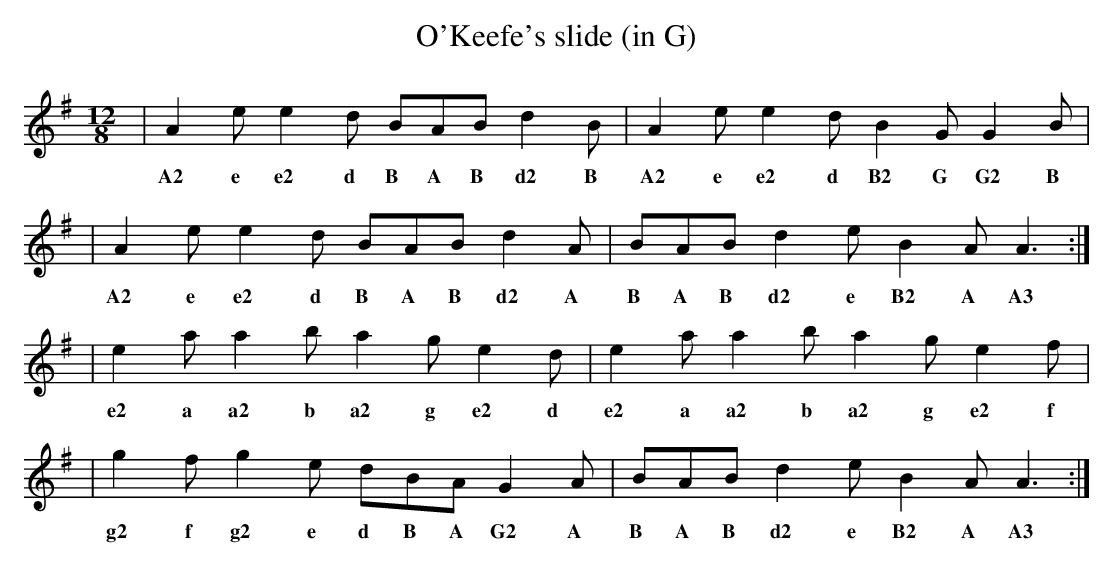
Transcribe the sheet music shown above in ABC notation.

X:1
T:O'Keefe's slide (in G)
M:12/8
L:1/8
K:G maj
|A2ee2d BABd2B|A2ee2dB2GG2B|
w: A2 e e2 d B A B d2 B A2 e e2 d B2 G G2 B
|A2e e2d BAB d2A|BABd2eB2AA3:|
w: A2 e e2 d B A B d2 A B A B d2 e B2 A A3
|e2aa2ba2ge2d|e2aa2ba2ge2f|
w: e2 a a2 b a2 g e2 d e2 a a2 b a2 g e2 f
|g2fg2e dBAG2A|BABd2eB2AA3:|
w: g2 f g2 e d B A G2 A B A B d2 e B2 A A3
